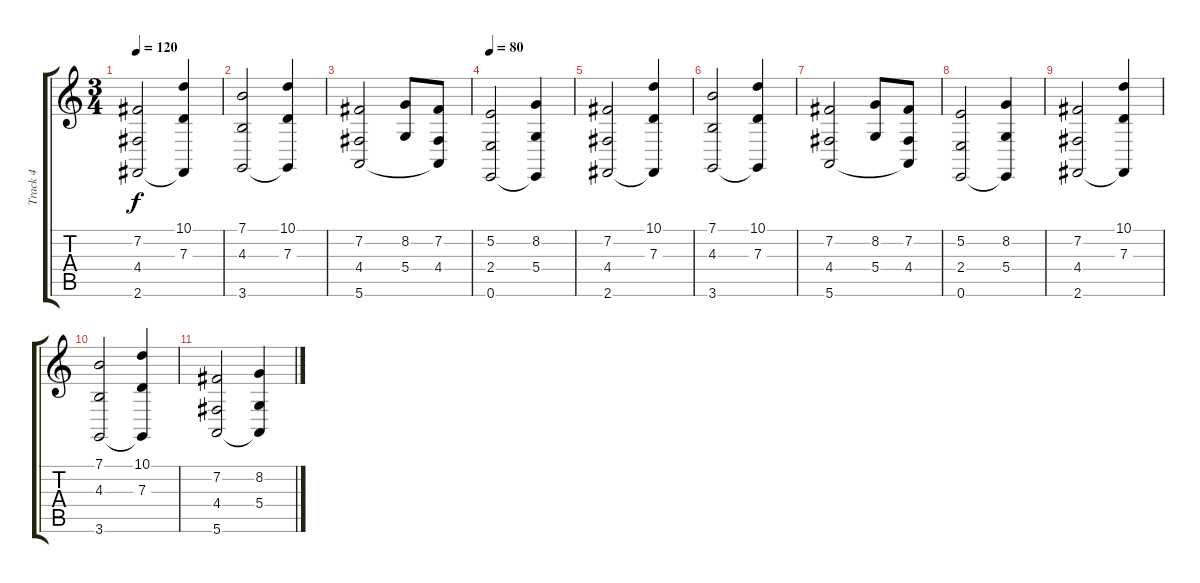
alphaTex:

\track ("Track 4" "Track 4") {instrument stringensemble1}
\staff {score tabs}
\tuning (E4 B3 G3 D3 A2 E2) {hide}
\ts (3 4)
\tempo 120
\clef g2
\ks c
(7.2 4.4 2.6).2{dy f} (10.1 7.3 2.6{t}).4 |
(7.1 4.3 3.6).2 (10.1 7.3 3.6{t}).4 |
(7.2 4.4 5.6).2 (8.2 5.4).8 (7.2 4.4 5.6{t}).8 |
\tempo 80
(5.2 2.4 0.6).2{volume 12} (8.2 5.4 0.6{t}).4 |
(7.2 4.4 2.6).2 (10.1 7.3 2.6{t}).4 |
(7.1 4.3 3.6).2 (10.1 7.3 3.6{t}).4 |
(7.2 4.4 5.6).2 (8.2 5.4).8 (7.2 4.4 5.6{t}).8 |
(5.2 2.4 0.6).2 (8.2 5.4 0.6{t}).4 |
(7.2 4.4 2.6).2 (10.1 7.3 2.6{t}).4 |
(7.1 4.3 3.6).2 (10.1 7.3 3.6{t}).4 |
(7.2 4.4 5.6).2 (8.2 5.4 5.6{t}).4
